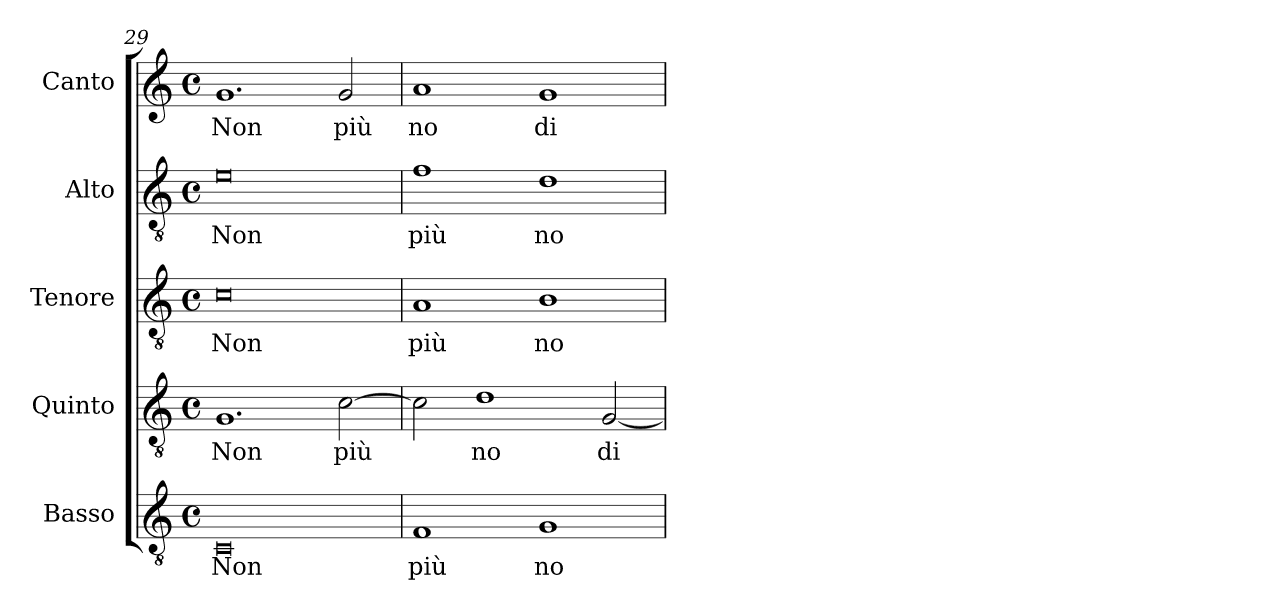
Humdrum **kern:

**kern	**text	**kern	**text	**kern	**text	**kern	**text	**kern	**text
*part5	*part5	*part4	*part4	*part3	*part3	*part2	*part2	*part1	*part1
*staff5	*staff5	*staff4	*staff4	*staff3	*staff3	*staff2	*staff2	*staff1	*staff1
*I"Basso	*	*I"Quinto	*	*I"Tenore	*	*I"Alto	*	*I"Canto	*
*I'B	*	*	*	*I'T	*	*I'A	*	*	*
*clefGv2	*	*clefGv2	*	*clefGv2	*	*clefGv2	*	*clefG2	*
*M4/4	*	*M4/4	*	*M4/4	*	*M4/4	*	*M4/4	*
*met(c)	*	*met(c)	*	*met(c)	*	*met(c)	*	*met(c)	*
=29	=29	=29	=29	=29	=29	=29	=29	=29	=29
!	!LO:LY:b	!	!LO:LY:b	!	!LO:LY:b	!	!LO:LY:b	!	!LO:LY:b
0C	Non	1.G	Non	0c	Non	0e	Non	1.g	Non
!	!	!	!LO:LY:b	!	!	!	!	!	!LO:LY:b
.	.	[2c\	più	.	.	.	.	2g/	più
=30	=30	=30	=30	=30	=30	=30	=30	=30	=30
!	!LO:LY:b	!	!	!	!LO:LY:b	!	!LO:LY:b	!	!LO:LY:b
1F	più	2c\]	.	1A	più	1f	più	1a	no
!	!	!	!LO:LY:b	!	!	!	!	!	!
.	.	1d	no	.	.	.	.	.	.
!	!LO:LY:b	!	!	!	!LO:LY:b	!	!LO:LY:b	!	!LO:LY:b
1G	no	.	.	1B	no	1d	no	1g	di
!	!	!	!LO:LY:b	!	!	!	!	!	!
.	.	[2G/	di	.	.	.	.	.	.
=	=	=	=	=	=	=	=	=	=
*-	*-	*-	*-	*-	*-	*-	*-	*-	*-
